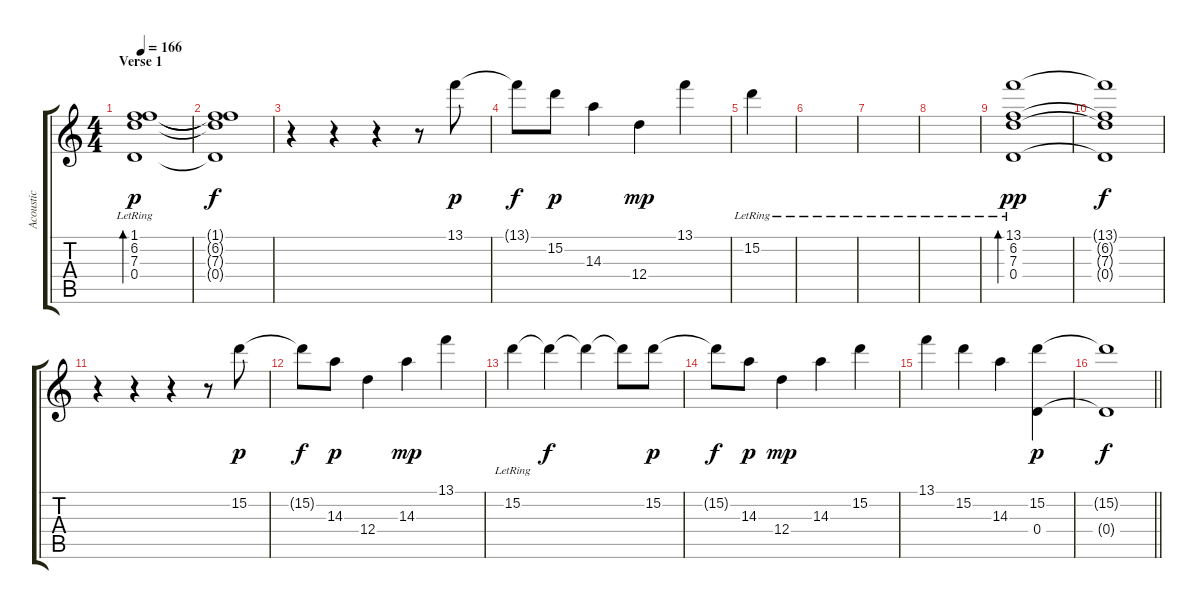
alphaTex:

\track ("Acoustic" "Acoustic") {instrument acousticguitarsteel}
\staff {score tabs}
\tuning (E4 B3 G3 D3 A2 E2) {hide}
\ts (4 4)
\section ("" "Verse 1")
\tempo 166
\clef g2
\ks c
(1.1{t} 6.2 7.3 0.4{lr}).1{bd 480 dy p} |
(1.1{t} 6.2{t} 7.3{t} 0.4{t}).1{dy f} |
r.4 r.4 r.4 r.8 13.1.8{dy p} |
13.1{t}.8{dy f} 15.2.8{dy p} 14.3.4 12.4.4{dy mp} 13.1.4 |
15.2{lr}.4 |
|
|
|
(13.1 6.2 7.3 0.4{lr}).1{bd 480 dy pp} |
(13.1{t} 6.2{t} 7.3{t} 0.4{t}).1{dy f} |
r.4 r.4 r.4 r.8 15.2.8{dy p} |
15.2{t}.8{dy f} 14.3.8{dy p} 12.4.4 14.3.4{dy mp} 13.1.4 |
15.2{lr}.4 15.2{t}.4{dy f} 15.2{t}.4 15.2{t}.8 15.2.8{dy p} |
15.2{t}.8{dy f} 14.3.8{dy p} 12.4.4{dy mp} 14.3.4 15.2.4 |
13.1.4 15.2.4 14.3.4 (15.2 0.4).4{dy p} |
\barLineRight lightlight
(15.2{t} 0.4{t}).1{dy f}
